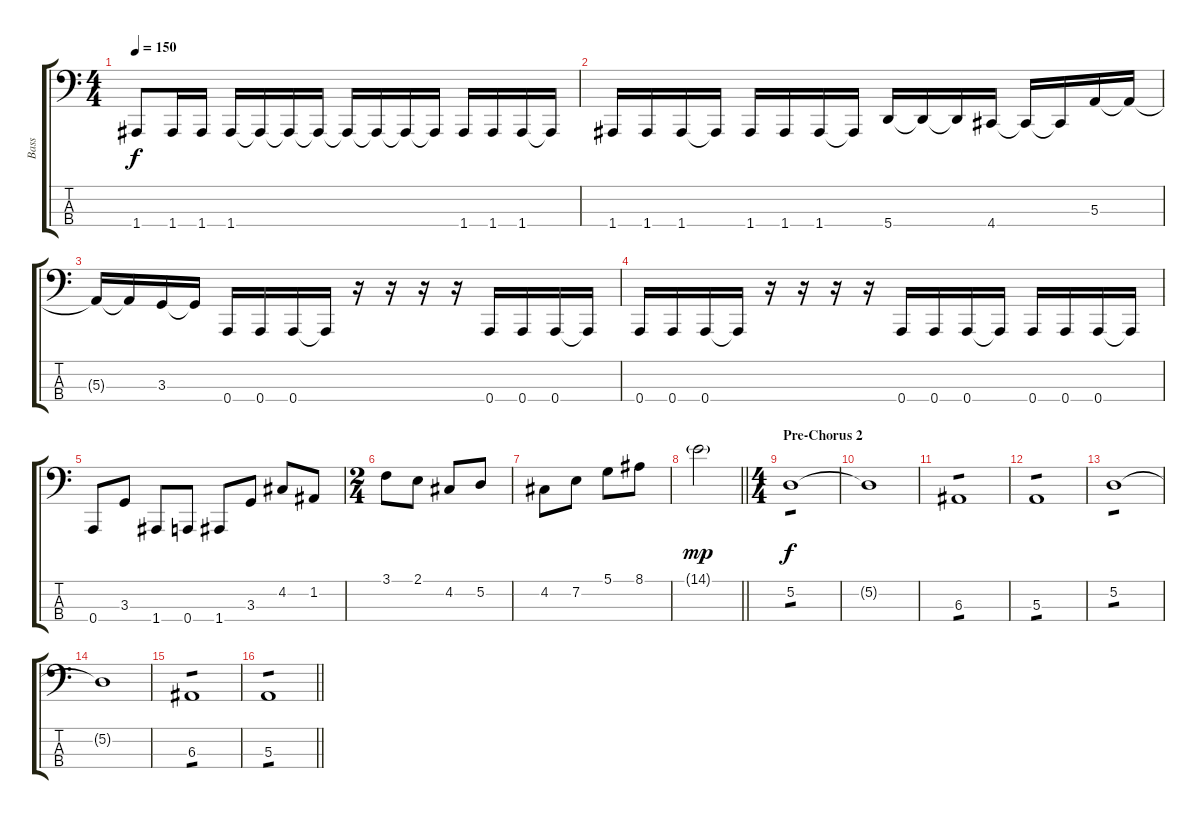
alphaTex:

\track ("Bass" "Bass") {instrument electricbassfinger}
\staff {score tabs}
\tuning (D2 A1 E1 A0) {hide}
\ts (4 4)
\tempo 150
\clef f4
\ks c
1.4{t}.8{dy f} 1.4.16 1.4.16 1.4.16 1.4{t}.16 1.4{t}.16 1.4{t}.16 1.4{t}.16 1.4{t}.16 1.4{t}.16 1.4{t}.16 1.4.16 1.4.16 1.4.16 1.4{t}.16 |
1.4.16 1.4.16 1.4.16 1.4{t}.16 1.4.16 1.4.16 1.4.16 1.4{t}.16 5.4.16 5.4{t}.16 5.4{t}.16 4.4.16 4.4{t}.16 4.4{t}.16 5.3.16 5.3{t}.16 |
5.3{t}.16 5.3{t}.16 3.3.16 3.3{t}.16 0.4.16 0.4.16 0.4.16 0.4{t}.16 r.16 r.16 r.16 r.16 0.4.16 0.4.16 0.4.16 0.4{t}.16 |
0.4.16 0.4.16 0.4.16 0.4{t}.16 r.16 r.16 r.16 r.16 0.4.16 0.4.16 0.4.16 0.4{t}.16 0.4.16 0.4.16 0.4.16 0.4{t}.16 |
0.4.8 3.3.8 1.4.8 0.4.8 1.4.8 3.3.8 4.2.8 1.2.8 |
\ts (2 4)
3.1.8 2.1.8 4.2.8 5.2.8 |
4.2.8 7.2.8 5.1.8 8.1.8 |
\barLineRight lightlight
14.1{g}.2{dy mp} |
\ts (4 4)
\section ("" "Pre-Chorus 2")
5.2.1{tp 1 dy f} |
5.2{t}.1 |
6.3.1{tp 1} |
5.3.1{tp 1} |
5.2.1{tp 1} |
5.2{t}.1 |
6.3.1{tp 1} |
\barLineRight lightlight
5.3.1{tp 1}
